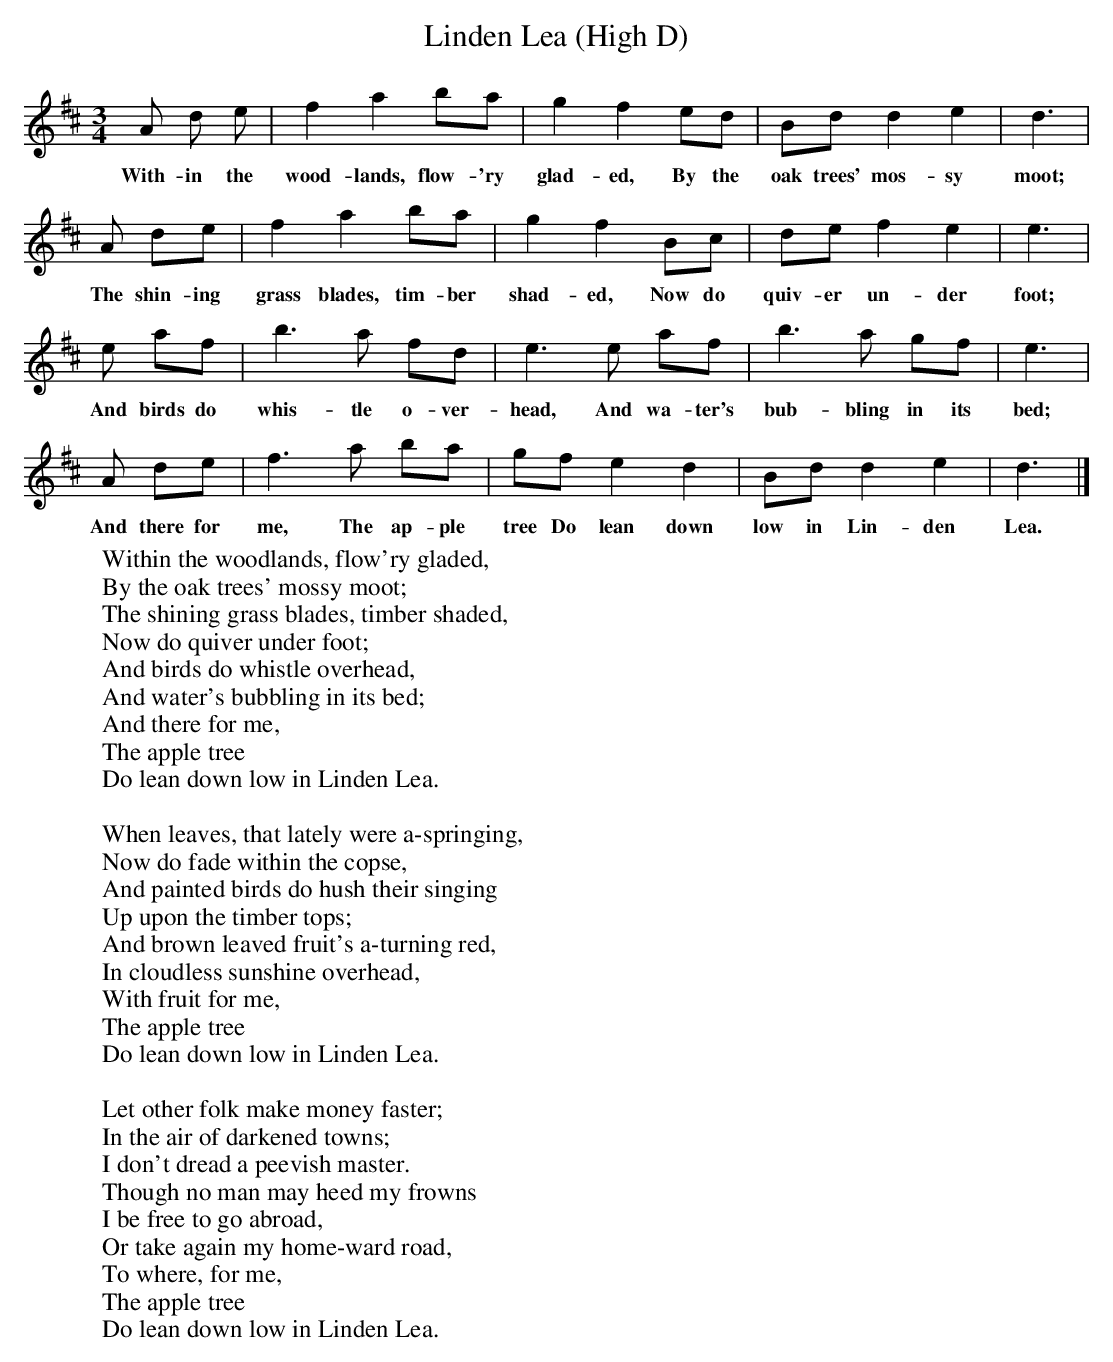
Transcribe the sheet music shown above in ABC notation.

X:1
T:Linden Lea (High D)
M:3/4%Meter
L:1/8%
K:Dmaj
A d e |f2 a2 ba |g2 f2 ed |Bd d2 e2 | d3 |
w:With-in the wood-lands, flow-'ry glad-ed, By the oak trees' mos-sy moot;
A de |f2 a2 ba |g2 f2 Bc |de f2 e2 | e3 |
w:The shin-ing grass blades, tim-ber shad-ed, Now do quiv-er un-der foot;
e af |b3 a fd |e3 e af |b3 a gf | e3 |
w:And birds do whis-tle o-ver-head, And wa-ter's bub-bling in its bed;
A de |f3 a ba |gf e2 d2 |Bd d2 e2 | d3 |]
w:And there for me, The ap-ple tree Do lean down low in Lin-den Lea.
W:Within the woodlands, flow'ry gladed,
W:By the oak trees' mossy moot;
W:The shining grass blades, timber shaded,
W:Now do quiver under foot;
W:And birds do whistle overhead,
W:And water's bubbling in its bed;
W:And there for me,
W:The apple tree
W:Do lean down low in Linden Lea.
W:
W:When leaves, that lately were a-springing,
W:Now do fade within the copse,
W:And painted birds do hush their singing
W:Up upon the timber tops;
W:And brown leaved fruit's a-turning red,
W:In cloudless sunshine overhead,
W:With fruit for me,
W:The apple tree
W:Do lean down low in Linden Lea.
W:
W:Let other folk make money faster;
W:In the air of darkened towns;
W:I don't dread a peevish master.
W:Though no man may heed my frowns
W:I be free to go abroad,
W:Or take again my home-ward road,
W:To where, for me,
W:The apple tree
W:Do lean down low in Linden Lea.
